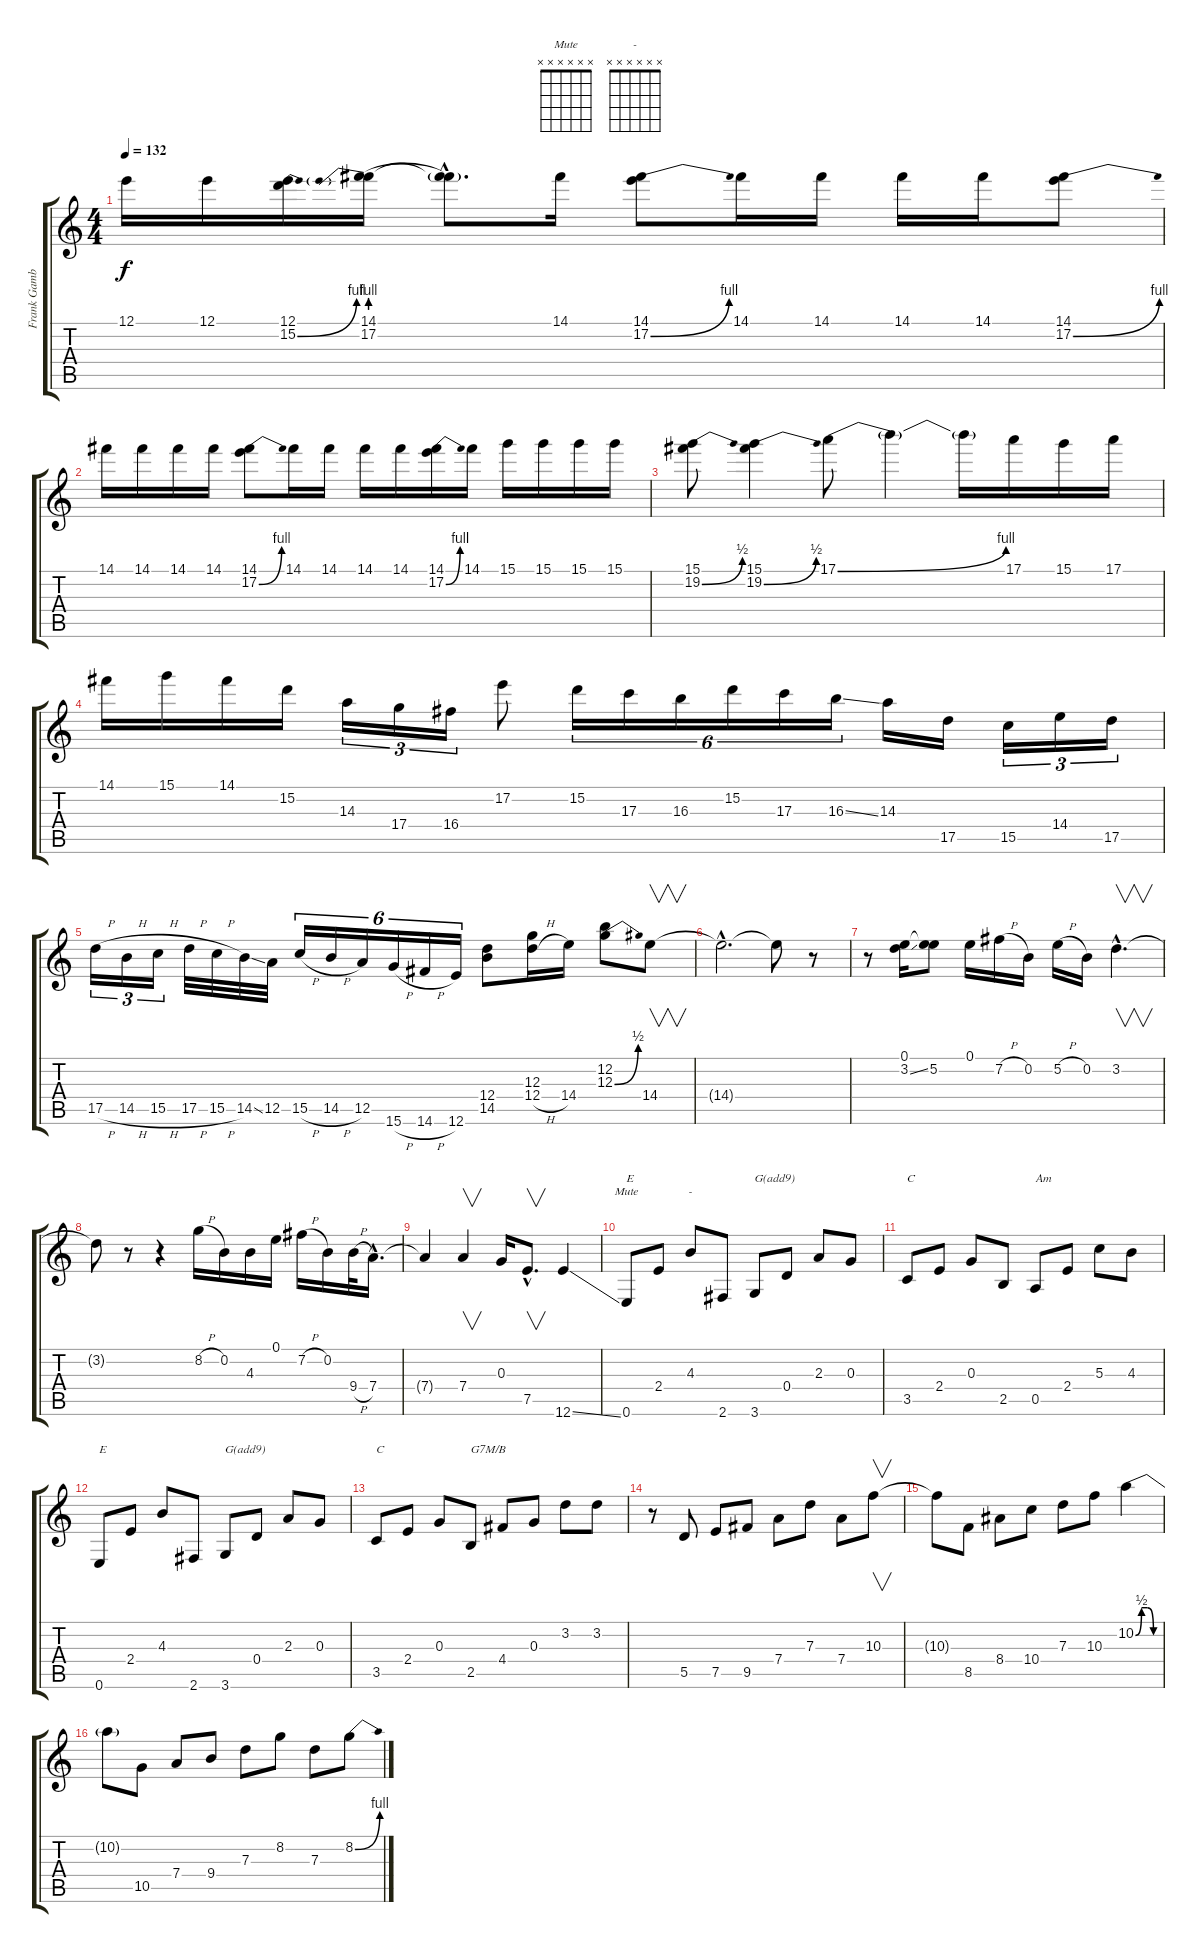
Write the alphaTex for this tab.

\track ("Frank Gambale" "Frank Gamb") {instrument distortionguitar}
\staff {score tabs}
\tuning (E4 B3 G3 D3 A2 E2) {hide}
\chord ("Mute" x x x x x x) {firstfret 0}
\chord ("-" x x x x x x) {firstfret 0}
\ts (4 4)
\tempo 132
\clef g2
\ks c
12.1.16{dy f} 12.1.16 (12.1 15.2{be (bend 0 0 60 4)}).16 (14.1 17.2{be (prebend 0 4 60 4)}).16 (14.1{hac t} 17.2{hac t}).8{d} 14.1.16 (14.1 17.2{be (bend 0 0 60 4)}).8 14.1.16 14.1.16 14.1.16 14.1.16 (14.1 17.2{be (bend 0 0 60 4)}).8 |
14.1.16 14.1.16 14.1.16 14.1.16 (14.1 17.2{be (bend 0 0 60 4)}).8 14.1.16 14.1.16 14.1.16 14.1.16 (14.1 17.2{be (bend 0 0 60 4)}).16 14.1.16 15.1.16 15.1.16 15.1.16 15.1.16 |
(15.1 19.2{be (bend 0 0 60 2)}).8 (15.1 19.2{be (bend 0 0 60 2)}).4 17.1{be (bend 0 0 60 4)}.8 17.1{t}.4 17.1{t}.16 17.1.16 15.1.16 17.1.16 |
14.1.16 15.1.16 14.1.16 15.2.16 14.3.16{tu (3 2)} 17.4.16{tu (3 2)} 16.4.16{tu (3 2)} 17.2.8 15.2.16{tu (6 4)} 17.3.16{tu (6 4)} 16.3.16{tu (6 4)} 15.2.16{tu (6 4)} 17.3.16{tu (6 4)} 16.3{ss}.16{tu (6 4)} 14.3.16 17.5.16 15.5.16{tu (3 2)} 14.4.16{tu (3 2)} 17.5.16{tu (3 2)} |
17.5{h}.16{tu (3 2)} 14.5{h}.16{tu (3 2)} 15.5{h}.16{tu (3 2)} 17.5{h}.32 15.5{h}.32 14.5{ss}.32 12.5.32 15.5{h}.16{tu (6 4)} 14.5{h}.16{tu (6 4)} 12.5.16{tu (6 4)} 15.6{h}.16{tu (6 4)} 14.6{h}.16{tu (6 4)} 12.6.16{tu (6 4)} (12.4 14.5).8 (12.3 12.4{h}).16 14.4.16 (12.2 12.3{be (bend 0 0 60 2)}).8 14.4.8{v} |
14.4{hac t}.2{d} 14.4{t}.8 r.8 |
r.8 (0.1 3.2{ss}).16 (0.1{t} 5.2).8 0.1.16 7.2{h}.16 0.2.16 5.2{h}.16 0.2.16 3.2{hac}.4{v d} |
3.2{t}.8 r.8 r.4 8.2{h}.16 0.2.16 4.3.16 0.1.16 7.2{h}.16 0.2.16 9.4{h}.32 7.4{hac}.16{d} |
7.4{t}.4 7.4.4{v} 0.3.16 7.5{hac}.8{v d} 12.6{ss}.4 |
0.6.8{ch "Mute" txt "E"} 2.4.8 4.3.8{ch "-"} 2.6.8 3.6.8{txt "G(add9)"} 0.4.8 2.3.8 0.3.8 |
3.5.8{txt "C"} 2.4.8 0.3.8 2.5.8 0.5.8{txt "Am"} 2.4.8 5.3.8 4.3.8 |
0.6.8{txt "E"} 2.4.8 4.3.8 2.6.8 3.6.8{txt "G(add9)"} 0.4.8 2.3.8 0.3.8 |
3.5.8{txt "C"} 2.4.8 0.3.8 2.5.8{txt "G7M/B"} 4.4.8 0.3.8 3.2.8 3.2.8 |
r.8 5.5.8 7.5.8 9.5.8 7.4.8 7.3.8 7.4.8 10.3.8{v} |
10.3{t}.8 8.5.8 8.4.8 10.4.8 7.3.8 10.3.8 10.2{be (custom 0 0 15 2 30 2 45 0 60 0)}.4 |
10.2{t}.8 10.5.8 7.4.8 9.4.8 7.3.8 8.2.8 7.3.8 8.2{be (bend 0 0 60 4)}.8
